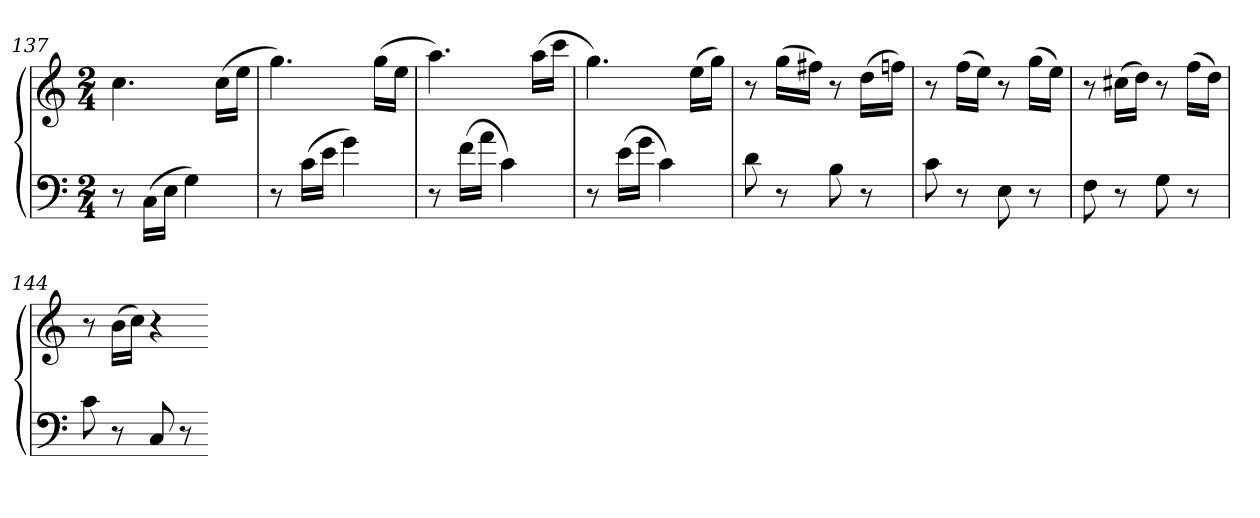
**kern	**kern
*part1	*part1
*staff2	*staff1
*clefF4	*clefG2
*k[]	*k[]
*C:	*C:
*M2/4	*M2/4
=137	=137
8r	4.cc
(16CLL	.
16EJJ	.
4G)	.
.	(16ccLL
.	16eeJJ
=138	=138
8r	4.gg)
(16cLL	.
16eJJ	.
4g)	.
.	(16ggLL
.	16eeJJ
=139	=139
8r	4.aa)
(16fLL	.
16aJJ	.
4c)	.
.	(16aaLL
.	16cccJJ
=140	=140
8r	4.gg)
(16eLL	.
16gJJ	.
4c)	.
.	(16eeLL
.	16ggJJ)
=141	=141
8d	8r
8r	(16ggLL
.	16ff#XJJ)
8B	8r
8r	(16ddLL
.	16ffnJJ)
=142	=142
8c	8r
8r	(16ffLL
.	16eeJJ)
8E	8r
8r	(16ggLL
.	16eeJJ)
=143	=143
8F	8r
8r	(16cc#XLL
.	16ddJJ)
8G	8r
8r	(16ffLL
.	16ddJJ)
=144	=144
8c	8r
8r	(16bLL
.	16ccJJ)
8C	4r
8r	.
=-	=-
*-	*-
